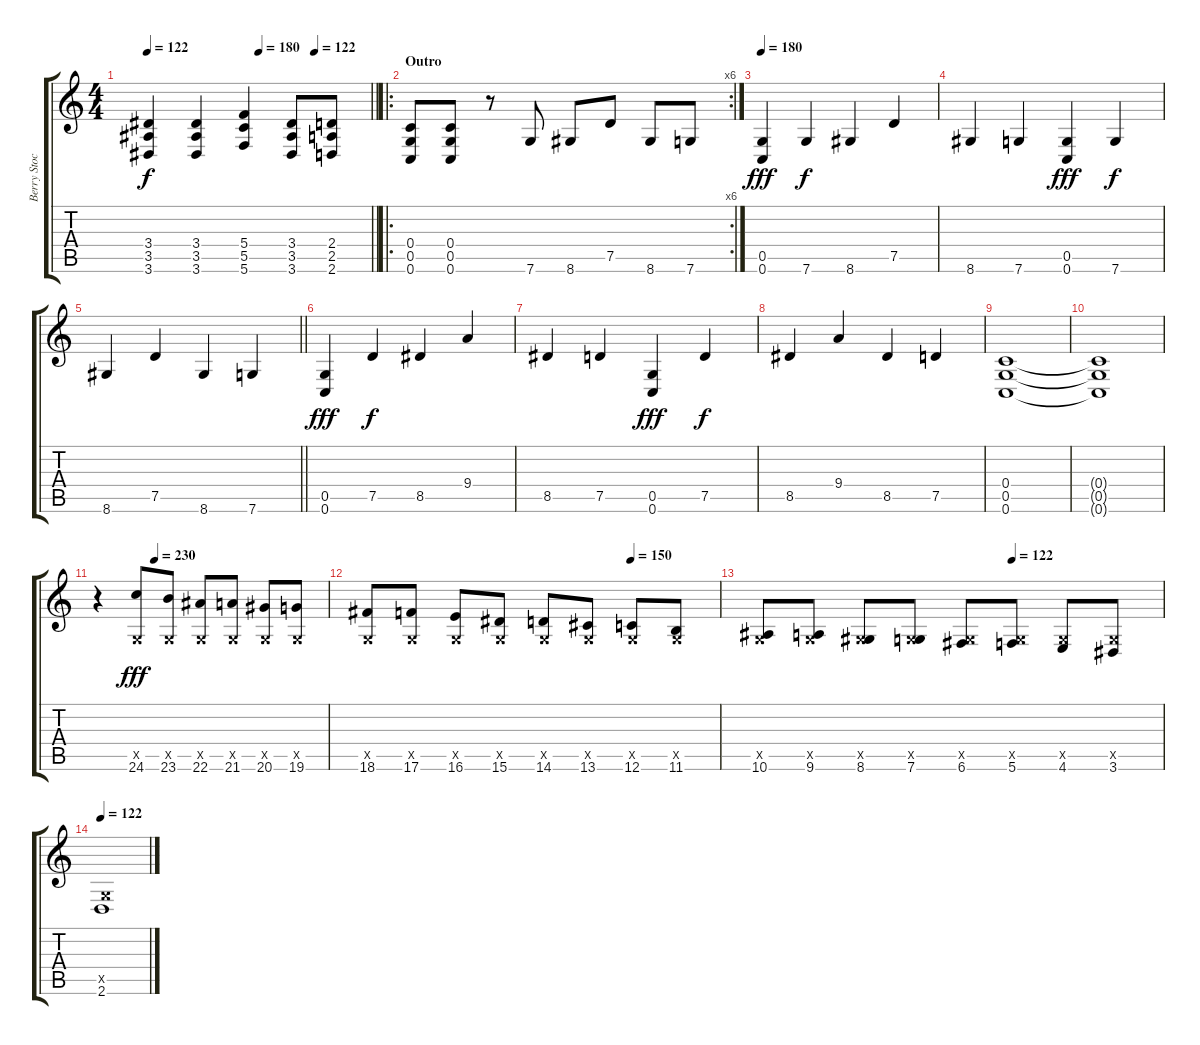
\track ("Berry Stock-Guitar" "Berry Stoc") {instrument overdrivenguitar}
\staff {score tabs}
\tuning (D4 A3 F3 C3 G2 C2) {hide}
\ts (4 4)
\tempo 122
\tempo (180 0.5)
\tempo (122 0.75)
\clef g2
\barLineRight lightlight
\ks c
(3.4 3.5 3.6).4{dy f} (3.4 3.5 3.6).4 (5.4 5.5 5.6).4 (3.4 3.5 3.6).8 (2.4 2.5 2.6).8 |
\ro
\rc 6
\section ("" "Outro")
(0.4 0.5 0.6).8 (0.4 0.5 0.6).8 r.8 7.6.8 8.6.8 7.5.8 8.6.8 7.6.8 |
\tempo 180
(0.5 0.6).4{dy fff} 7.6.4{dy f} 8.6.4 7.5.4 |
8.6.4 7.6.4 (0.5 0.6).4{dy fff} 7.6.4{dy f} |
\barLineRight lightlight
8.6.4 7.5.4 8.6.4 7.6.4 |
(0.5 0.6).4{dy fff} 7.5.4{dy f} 8.5.4 9.4.4 |
8.5.4 7.5.4 (0.5 0.6).4{dy fff} 7.5.4{dy f} |
8.5.4 9.4.4 8.5.4 7.5.4 |
(0.4 0.5 0.6).1 |
(0.4{t} 0.5{t} 0.6{t}).1 |
\tempo (230 0.25)
r.4 (0.5{x} 24.6).8{dy fff} (0.5{x} 23.6).8 (0.5{x} 22.6).8 (0.5{x} 21.6).8 (0.5{x} 20.6).8 (0.5{x} 19.6).8 |
\tempo (150 0.75)
(0.5{x} 18.6).8 (0.5{x} 17.6).8 (0.5{x} 16.6).8 (0.5{x} 15.6).8 (0.5{x} 14.6).8 (0.5{x} 13.6).8 (0.5{x} 12.6).8 (0.5{x} 11.6).8 |
\tempo (122 0.625)
(0.5{x} 10.6).8 (0.5{x} 9.6).8 (0.5{x} 8.6).8 (0.5{x} 7.6).8 (0.5{x} 6.6).8 (0.5{x} 5.6).8 (0.5{x} 4.6).8 (0.5{x} 3.6).8 |
\tempo 122
(0.5{x} 2.6).1
